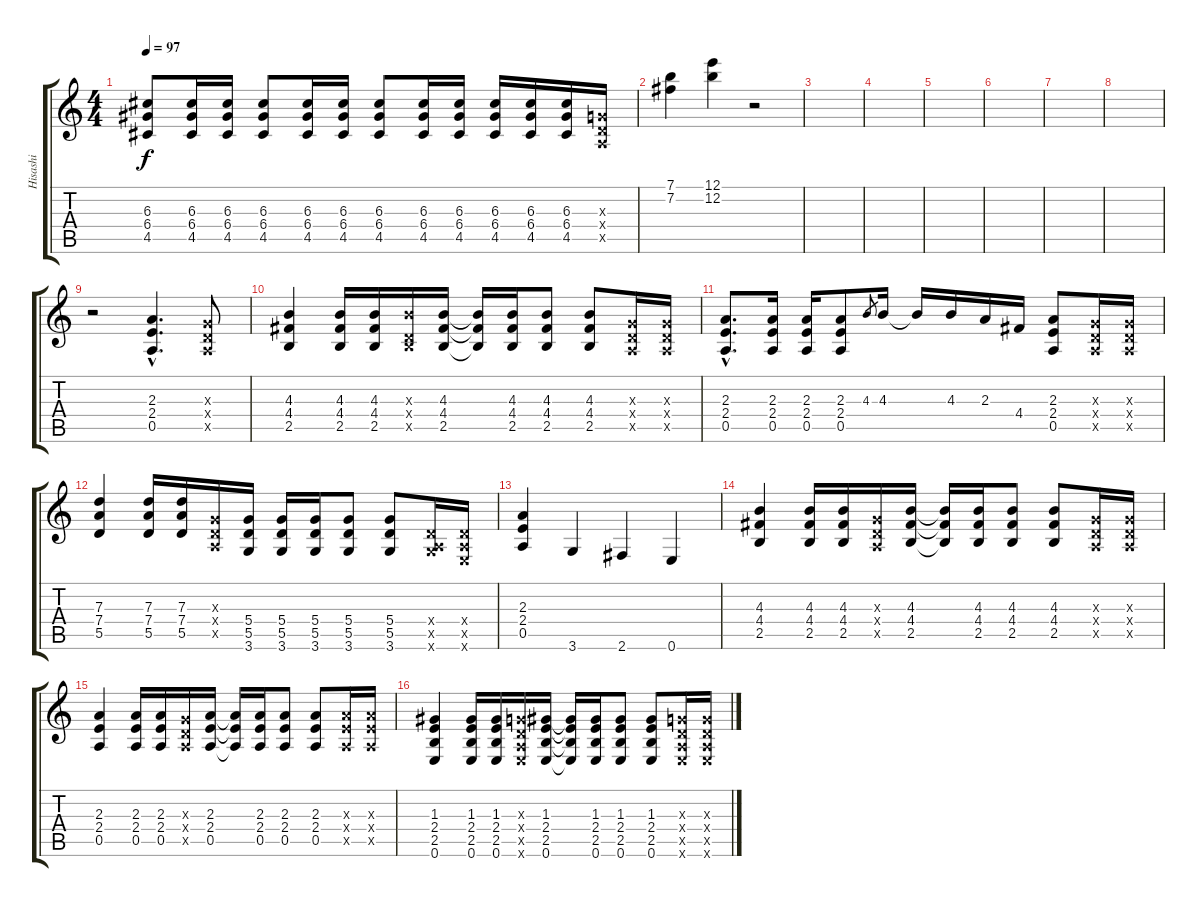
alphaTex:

\track ("Hisashi" "Hisashi") {instrument distortionguitar}
\staff {score tabs}
\tuning (E4 B3 G3 D3 A2 E2) {hide}
\ts (4 4)
\tempo 97
\clef g2
\ks c
(6.3 6.4 4.5).8{dy f} (6.3 6.4 4.5).16 (6.3 6.4 4.5).16 (6.3 6.4 4.5).8 (6.3 6.4 4.5).16 (6.3 6.4 4.5).16 (6.3 6.4 4.5).8 (6.3 6.4 4.5).16 (6.3 6.4 4.5).16 (6.3 6.4 4.5).16 (6.3 6.4 4.5).16 (6.3 6.4 4.5).16 (0.3{x} 0.4{x} 0.5{x}).16 |
(7.1 7.2).4 (12.1 12.2).4 r.2 |
|
|
|
|
|
|
r.2 (2.3{hac} 2.4{hac} 0.5{hac}).4{d} (0.3{x} 0.4{x} 0.5{x}).8 |
(4.3 4.4 2.5).4{volume 11 instrument distortionguitar} (4.3 4.4 2.5).16 (4.3 4.4 2.5).16 (4.3{x} 0.4{x} 2.5{x}).16 (4.3 4.4 2.5).16 (4.3{t} 4.4{t} 2.5{t}).16 (4.3 4.4 2.5).16 (4.3 4.4 2.5).8 (4.3 4.4 2.5).8 (0.3{x} 0.4{x} 0.5{x}).16 (0.3{x} 0.4{x} 0.5{x}).16 |
(2.3{hac} 2.4{hac} 0.5{hac}).8{d} (2.3 2.4 0.5).16 (2.3 2.4 0.5).16 (2.3 2.4 0.5).8 4.3.8{gr} 4.3.16 4.3{t}.16 4.3.16 2.3.16 4.4.16 (2.3 2.4 0.5).8 (0.3{x} 0.4{x} 0.5{x}).16 (0.3{x} 0.4{x} 0.5{x}).16 |
(7.3 7.4 5.5).4 (7.3 7.4 5.5).16 (7.3 7.4 5.5).16 (0.3{x} 0.4{x} 0.5{x}).16 (5.4 5.5 3.6).16 (5.4 5.5 3.6).16 (5.4 5.5 3.6).16 (5.4 5.5 3.6).8 (5.4 5.5 3.6).8 (0.4{x} 0.5{x} 3.6{x}).16 (0.4{x} 0.5{x} 0.6{x}).16 |
(2.3 2.4 0.5).4 3.6.4 2.6.4 0.6.4 |
(4.3 4.4 2.5).4 (4.3 4.4 2.5).16 (4.3 4.4 2.5).16 (0.3{x} 0.4{x} 0.5{x}).16 (4.3 4.4 2.5).16 (4.3{t} 4.4{t} 2.5{t}).16 (4.3 4.4 2.5).16 (4.3 4.4 2.5).8 (4.3 4.4 2.5).8 (0.3{x} 0.4{x} 0.5{x}).16 (0.3{x} 0.4{x} 0.5{x}).16 |
(2.3 2.4 0.5).4 (2.3 2.4 0.5).16 (2.3 2.4 0.5).16 (0.3{x} 0.4{x} 0.5{x}).16 (2.3 2.4 0.5).16 (2.3{t} 2.4{t} 0.5{t}).16 (2.3 2.4 0.5).16 (2.3 2.4 0.5).8 (2.3 2.4 0.5).8 (2.3{x} 2.4{x} 0.5{x}).16 (2.3{x} 2.4{x} 0.5{x}).16 |
(1.3 2.4 2.5 0.6).4 (1.3 2.4 2.5 0.6).16 (1.3 2.4 2.5 0.6).16 (0.3{x} 0.4{x} 0.5{x} 0.6{x}).16 (1.3 2.4 2.5 0.6).16 (1.3{t} 2.4{t} 2.5{t} 0.6{t}).16 (1.3 2.4 2.5 0.6).16 (1.3 2.4 2.5 0.6).8 (1.3 2.4 2.5 0.6).8 (0.3{x} 0.4{x} 0.5{x} 0.6{x}).16 (0.3{x} 0.4{x} 0.5{x} 0.6{x}).16
